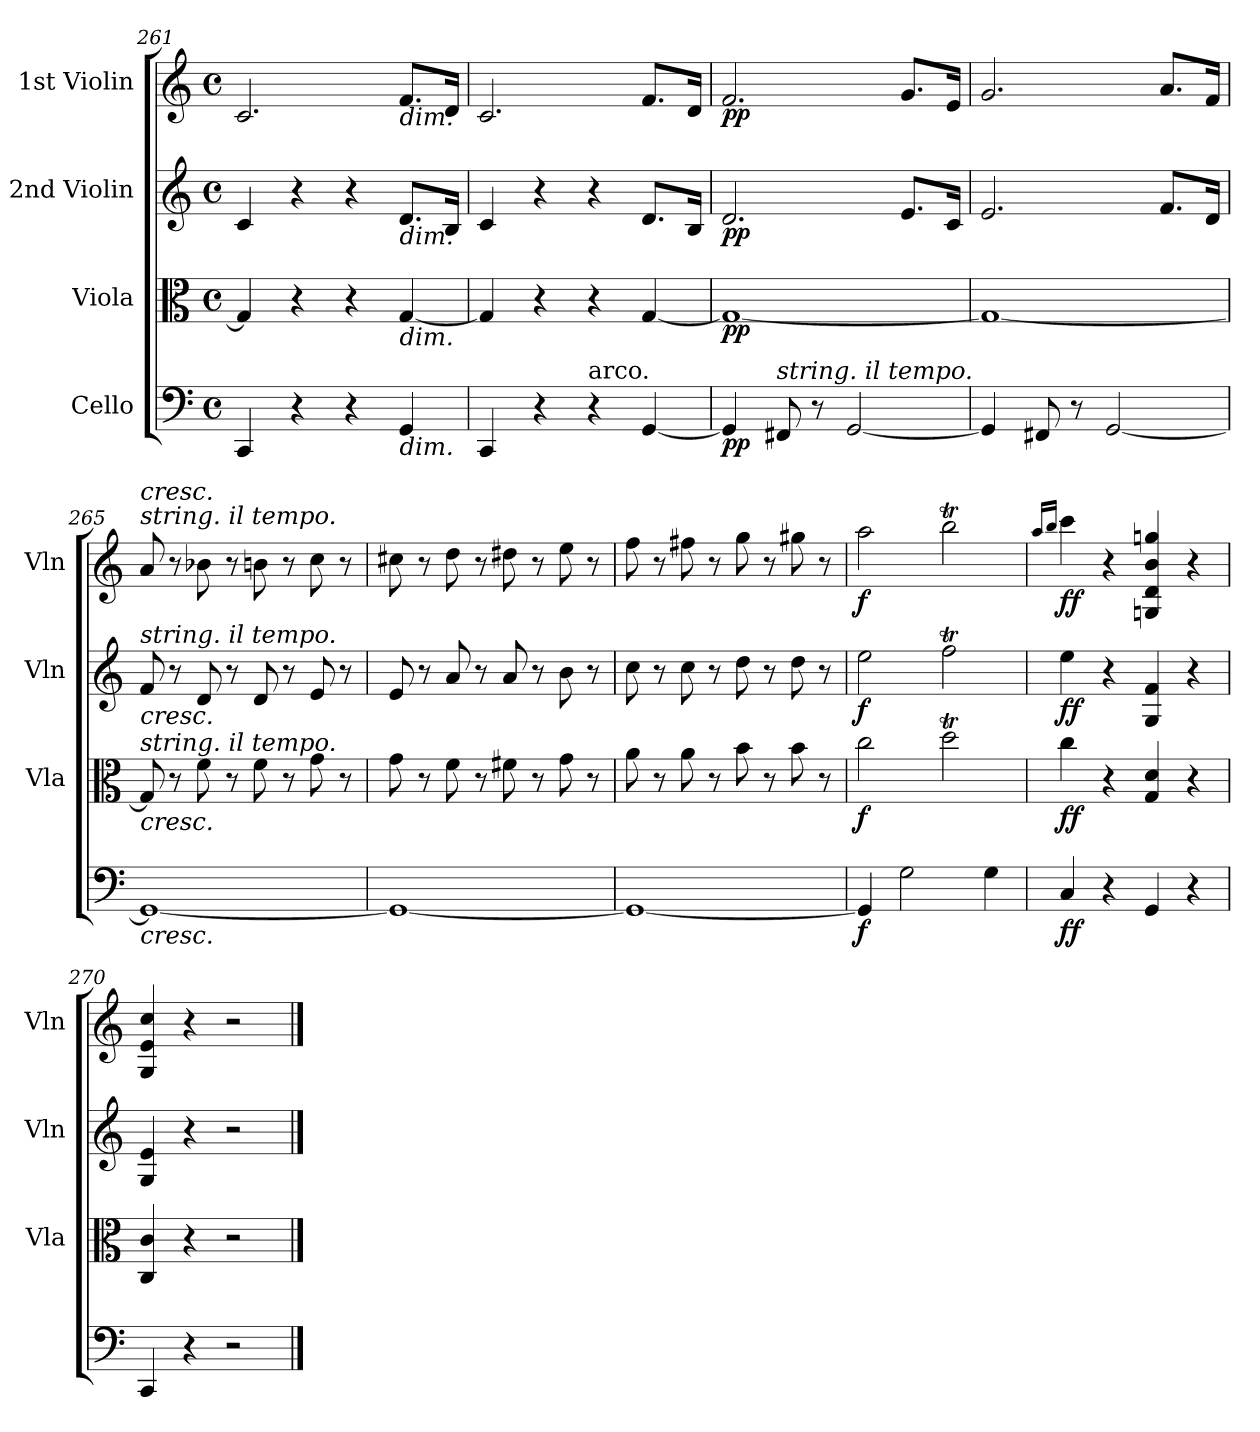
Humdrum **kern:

**kern	**dynam	**kern	**dynam	**kern	**dynam	**kern	**dynam
*part4	*part4	*part3	*part3	*part2	*part2	*part1	*part1
*staff4	*staff4	*staff3	*staff3	*staff2	*staff2	*staff1	*staff1
*I"Cello	*	*I"Viola	*	*I"2nd Violin	*	*I"1st Violin	*
*	*	*I'Vla	*	*I'Vln	*	*I'Vln	*
*clefF4	*	*clefC3	*	*clefG2	*	*clefG2	*
*k[]	*	*k[]	*	*k[]	*	*k[]	*
*M4/4	*	*M4/4	*	*M4/4	*	*M4/4	*
*met(c)	*	*met(c)	*	*met(c)	*	*met(c)	*
=261	=261	=261	=261	=261	=261	=261	=261
4CC/	.	4G/]	.	4c/	.	2.c/	.
4r	.	4r	.	4r	.	.	.
4r	.	4r	.	4r	.	.	.
!	!	!	!	!	!	!LO:TX:b:i:t=dim.	!
!	!	!	!	!LO:TX:b:i:t=dim.	!	!	!
!	!	!LO:TX:b:i:t=dim.	!	!	!	!	!
!LO:TX:b:i:t=dim.	!	!	!	!	!	!	!
4GG/	.	[4G/	.	8.d/L	.	8.f/L	.
.	.	.	.	16B/Jk	.	16d/Jk	.
=262	=262	=262	=262	=262	=262	=262	=262
4CC/	.	4G/]	.	4c/	.	2.c/	.
4r	.	4r	.	4r	.	.	.
!LO:TX:a:t=arco.	!	!	!	!	!	!	!
4r	.	4r	.	4r	.	.	.
[4GG/	.	[4G/	.	8.d/L	.	8.f/L	.
.	.	.	.	16B/Jk	.	16d/Jk	.
=263	=263	=263	=263	=263	=263	=263	=263
!	!LO:DY:b	!	!LO:DY:b	!	!LO:DY:b	!	!LO:DY:b
4GG/]	pp	1G_	pp	2.d/	pp	2.f/	pp
!LO:TX:a:i:t=string. il tempo.	!	!	!	!	!	!	!
8FF#X/	.	.	.	.	.	.	.
8r	.	.	.	.	.	.	.
[2GG/	.	.	.	.	.	.	.
.	.	.	.	8.e/L	.	8.g/L	.
.	.	.	.	16c/Jk	.	16e/Jk	.
=264	=264	=264	=264	=264	=264	=264	=264
4GG/]	.	1G_	.	2.e/	.	2.g/	.
8FF#X/	.	.	.	.	.	.	.
8r	.	.	.	.	.	.	.
[2GG/	.	.	.	.	.	.	.
.	.	.	.	8.f/L	.	8.a/L	.
.	.	.	.	16d/Jk	.	16f/Jk	.
!!LO:LB:g=z
=265	=265	=265	=265	=265	=265	=265	=265
!	!	!	!	!	!	!LO:TX:a:i:t=string. il tempo.	!
!	!	!	!	!	!	!LO:TX:a:i:t=cresc.	!
!	!	!	!	!LO:TX:a:i:t=string. il tempo.	!	!	!
!	!	!	!	!LO:TX:b:i:t=cresc.	!	!	!
!	!	!LO:TX:b:i:t=cresc.	!	!	!	!	!
!	!	!LO:TX:a:i:t=string. il tempo.	!	!	!	!	!
!LO:TX:b:i:t=cresc.	!	!	!	!	!	!	!
1GG_	.	8G/]	.	8f/	.	8a/	.
.	.	8r	.	8r	.	8r	.
.	.	8f\	.	8d/	.	8b-X\	.
.	.	8r	.	8r	.	8r	.
.	.	8f\	.	8d/	.	8bn\	.
.	.	8r	.	8r	.	8r	.
.	.	8g\	.	8e/	.	8cc\	.
.	.	8r	.	8r	.	8r	.
=266	=266	=266	=266	=266	=266	=266	=266
1GG_	.	8g\	.	8e/	.	8cc#X\	.
.	.	8r	.	8r	.	8r	.
.	.	8f\	.	8a/	.	8dd\	.
.	.	8r	.	8r	.	8r	.
.	.	8f#X\	.	8a/	.	8dd#X\	.
.	.	8r	.	8r	.	8r	.
.	.	8g\	.	8b\	.	8ee\	.
.	.	8r	.	8r	.	8r	.
=267	=267	=267	=267	=267	=267	=267	=267
1GG_	.	8a\	.	8cc\	.	8ff\	.
.	.	8r	.	8r	.	8r	.
.	.	8a\	.	8cc\	.	8ff#X\	.
.	.	8r	.	8r	.	8r	.
.	.	8b\	.	8dd\	.	8gg\	.
.	.	8r	.	8r	.	8r	.
.	.	8b\	.	8dd\	.	8gg#X\	.
.	.	8r	.	8r	.	8r	.
=268	=268	=268	=268	=268	=268	=268	=268
!	!LO:DY:b	!	!LO:DY:b	!	!LO:DY:b	!	!LO:DY:b
4GG/]	f	2cc\	f	2ee\	f	2aa\	f
2G\	.	.	.	.	.	.	.
.	.	2ddT\	.	2ffT\	.	2bbt\	.
4G\	.	.	.	.	.	.	.
=269	=269	=269	=269	=269	=269	=269	=269
.	.	.	.	.	.	16qaa/LL	.
.	.	.	.	.	.	16qbb/JJ	.
!	!LO:DY:b	!	!LO:DY:b	!	!LO:DY:b	!	!LO:DY:b
4C/	ff	4cc\	ff	4ee\	ff	4ccc\	ff
4r	.	4r	.	4r	.	4r	.
4GG/	.	4G/ 4d/	.	4G/ 4f/	.	4Gn/ 4d/ 4b/ 4ggn/	.
4r	.	4r	.	4r	.	4r	.
!!LO:LB:g=z
=270	=270	=270	=270	=270	=270	=270	=270
4CC/	.	4C/ 4c/	.	4G/ 4e/	.	4G/ 4e/ 4cc/	.
4r	.	4r	.	4r	.	4r	.
2r	.	2r	.	2r	.	2r	.
==	==	==	==	==	==	==	==
*-	*-	*-	*-	*-	*-	*-	*-
